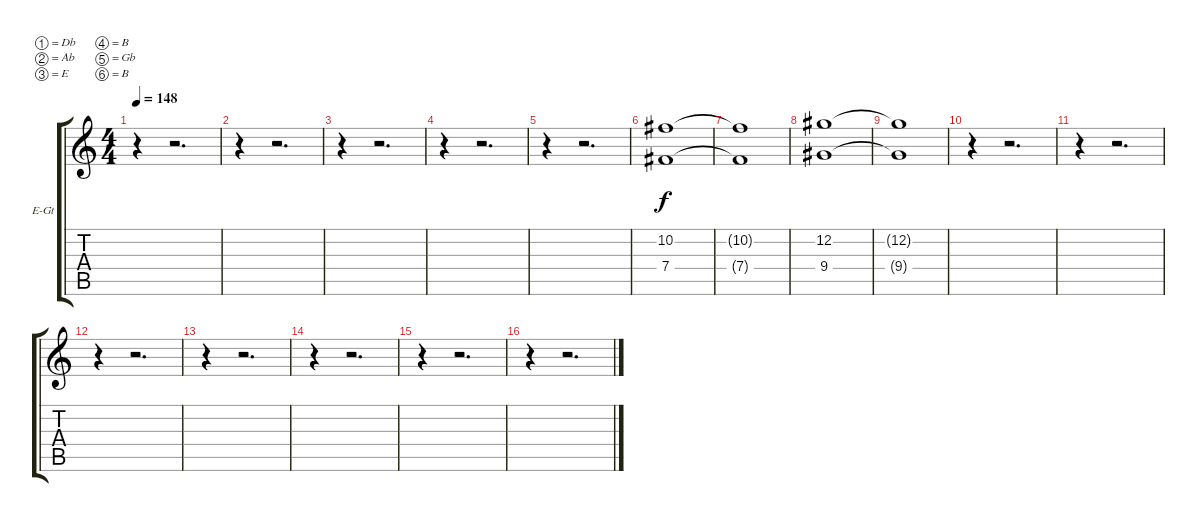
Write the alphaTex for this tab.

\bracketExtendMode groupsimilarinstruments
\firstSystemTrackNameOrientation horizontal
\otherSystemsTrackNameOrientation horizontal
\track ("Electric Guitar" "E-Gt") {instrument distortionguitar}
\staff {score tabs}
\tuning (Db4 Ab3 E3 B2 Gb2 B1)
\ts (4 4)
\tempo 148
\clef g2
\ks c
r.4{dy f} r.2{d} |
r.4 r.2{d} |
r.4 r.2{d} |
r.4 r.2{d} |
r.4 r.2{d} |
(10.2 7.4).1 |
(10.2{t} 7.4{t}).1 |
(12.2 9.4).1 |
(12.2{t} 9.4{t}).1 |
r.4 r.2{d} |
r.4 r.2{d} |
r.4 r.2{d} |
r.4 r.2{d} |
r.4 r.2{d} |
r.4 r.2{d} |
r.4 r.2{d}
